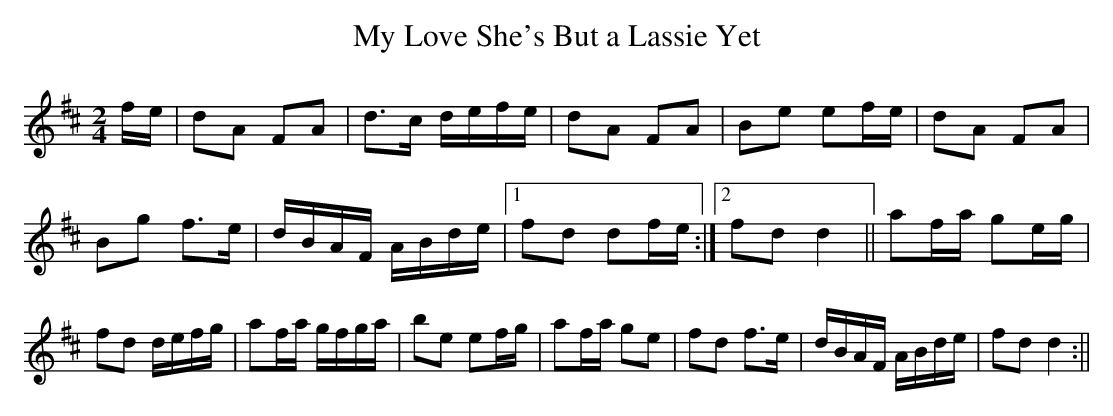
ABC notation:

X:1
T:My Love She's But a Lassie Yet
M:2/4
L:1/16
K:D
fe|d2A2 F2A2|d3c defe|d2A2 F2A2|B2e2 e2fe|\
d2A2 F2A2|B2g2 f3e|dBAF ABde|1 f2d2 d2fe:|2 f2d2 d4||\
a2fa g2eg|f2d2 defg|a2fa gfga|b2e2 e2fg|\
a2fa g2e2|f2d2 f3e|dBAF ABde|f2d2 d4:||\
